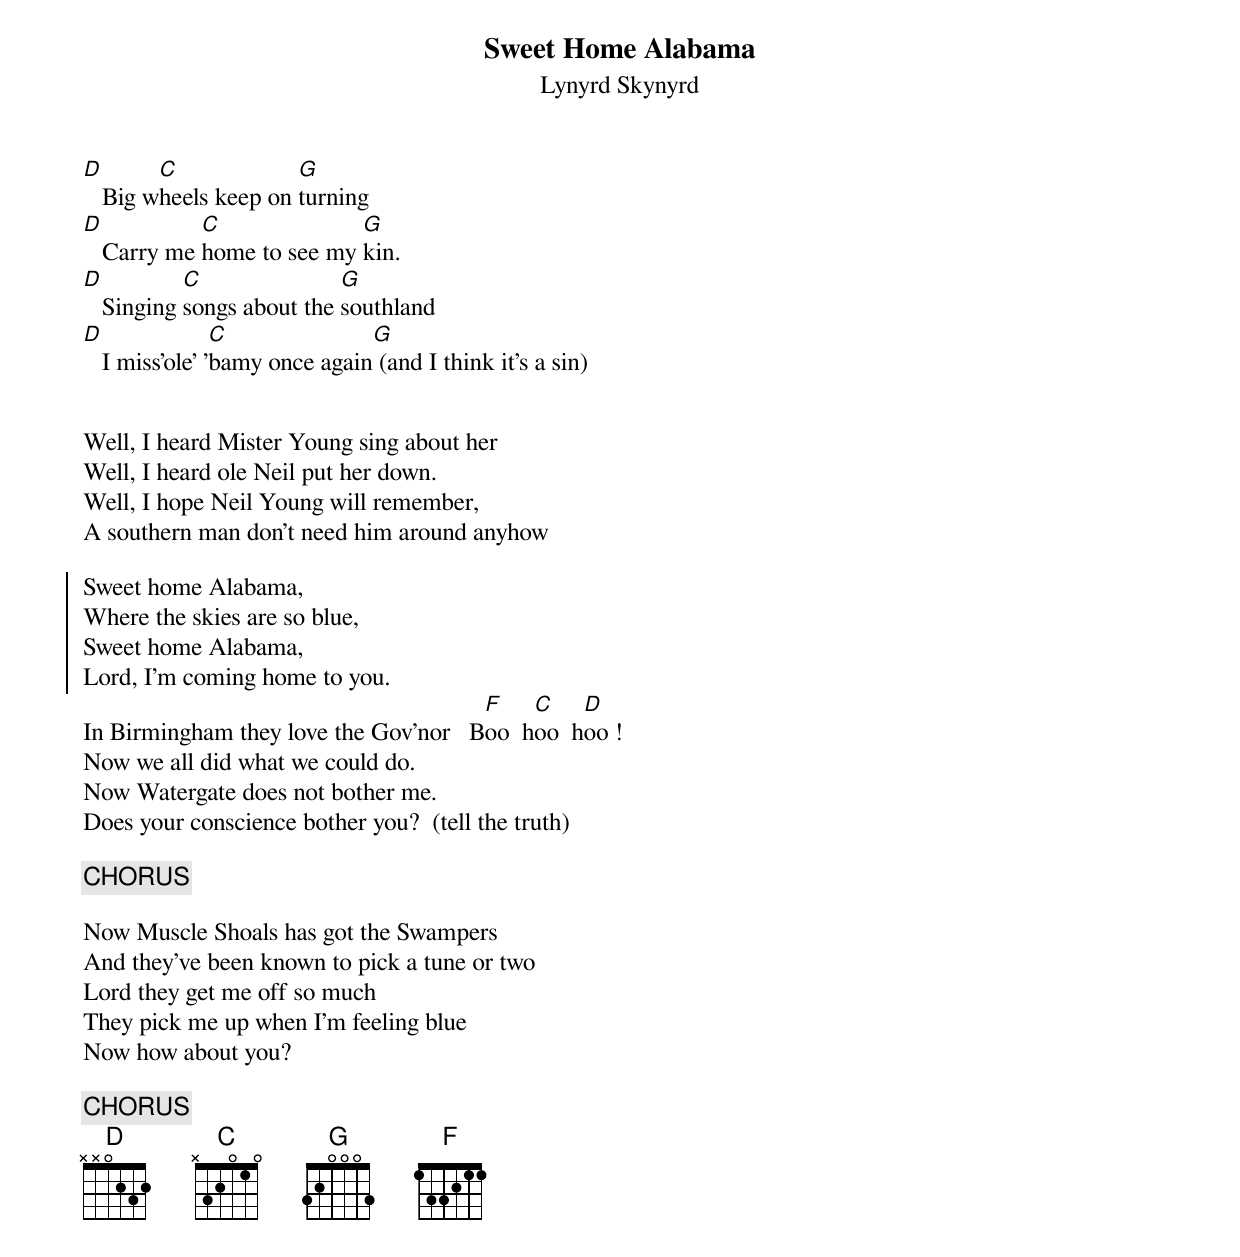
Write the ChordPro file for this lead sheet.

{t:Sweet Home Alabama}
{st:Lynyrd Skynyrd}

[D]   Big w[C]heels keep on [G]turning
[D]   Carry me [C]home to see my [G]kin.
[D]   Singing [C]songs about the [G]southland
[D]   I miss'ole' '[C]bamy once again[G] (and I think it's a sin)


Well, I heard Mister Young sing about her
Well, I heard ole Neil put her down.
Well, I hope Neil Young will remember,
A southern man don't need him around anyhow

{soc}
Sweet home Alabama,
Where the skies are so blue,
Sweet home Alabama,
Lord, I'm coming home to you.
{eoc}
In Birmingham they love the Gov'nor   B[F]oo  h[C]oo  h[D]oo !
Now we all did what we could do.
Now Watergate does not bother me.
Does your conscience bother you?  (tell the truth)

{c:CHORUS}

Now Muscle Shoals has got the Swampers
And they've been known to pick a tune or two
Lord they get me off so much
They pick me up when I'm feeling blue
Now how about you?

{c:CHORUS}
